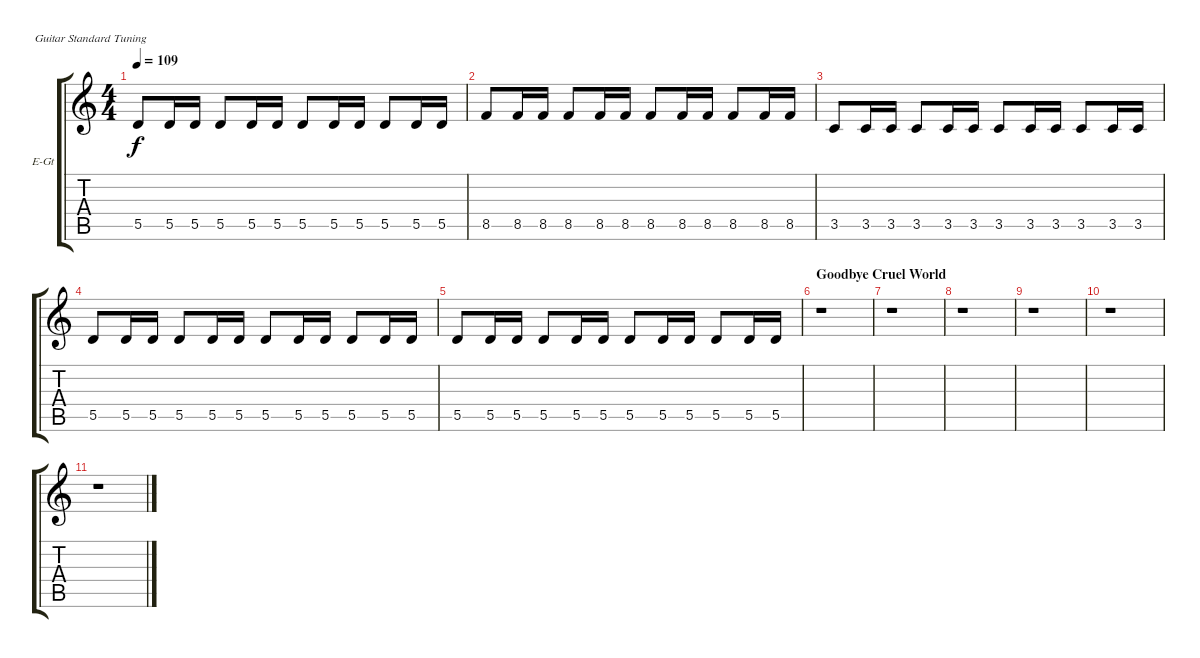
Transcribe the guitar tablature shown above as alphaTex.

\bracketExtendMode groupsimilarinstruments
\firstSystemTrackNameOrientation horizontal
\otherSystemsTrackNameOrientation horizontal
\track ("Guit I" "E-Gt") {instrument electricguitarclean}
\staff {score tabs}
\tuning (E4 B3 G3 D3 A2 E2)
\ts (4 4)
\tempo 109
\clef g2
\ks c
5.5.8{dy f} 5.5.16 5.5.16 5.5.8 5.5.16 5.5.16 5.5.8 5.5.16 5.5.16 5.5.8 5.5.16 5.5.16 |
8.5.8 8.5.16 8.5.16 8.5.8 8.5.16 8.5.16 8.5.8 8.5.16 8.5.16 8.5.8 8.5.16 8.5.16 |
3.5.8 3.5.16 3.5.16 3.5.8 3.5.16 3.5.16 3.5.8 3.5.16 3.5.16 3.5.8 3.5.16 3.5.16 |
5.5.8 5.5.16 5.5.16 5.5.8 5.5.16 5.5.16 5.5.8 5.5.16 5.5.16 5.5.8 5.5.16 5.5.16 |
5.5.8 5.5.16 5.5.16 5.5.8 5.5.16 5.5.16 5.5.8 5.5.16 5.5.16 5.5.8 5.5.16 5.5.16 |
\section ("" "Goodbye Cruel World")
r.1 |
r.1 |
r.1 |
r.1 |
r.1 |
r.1
